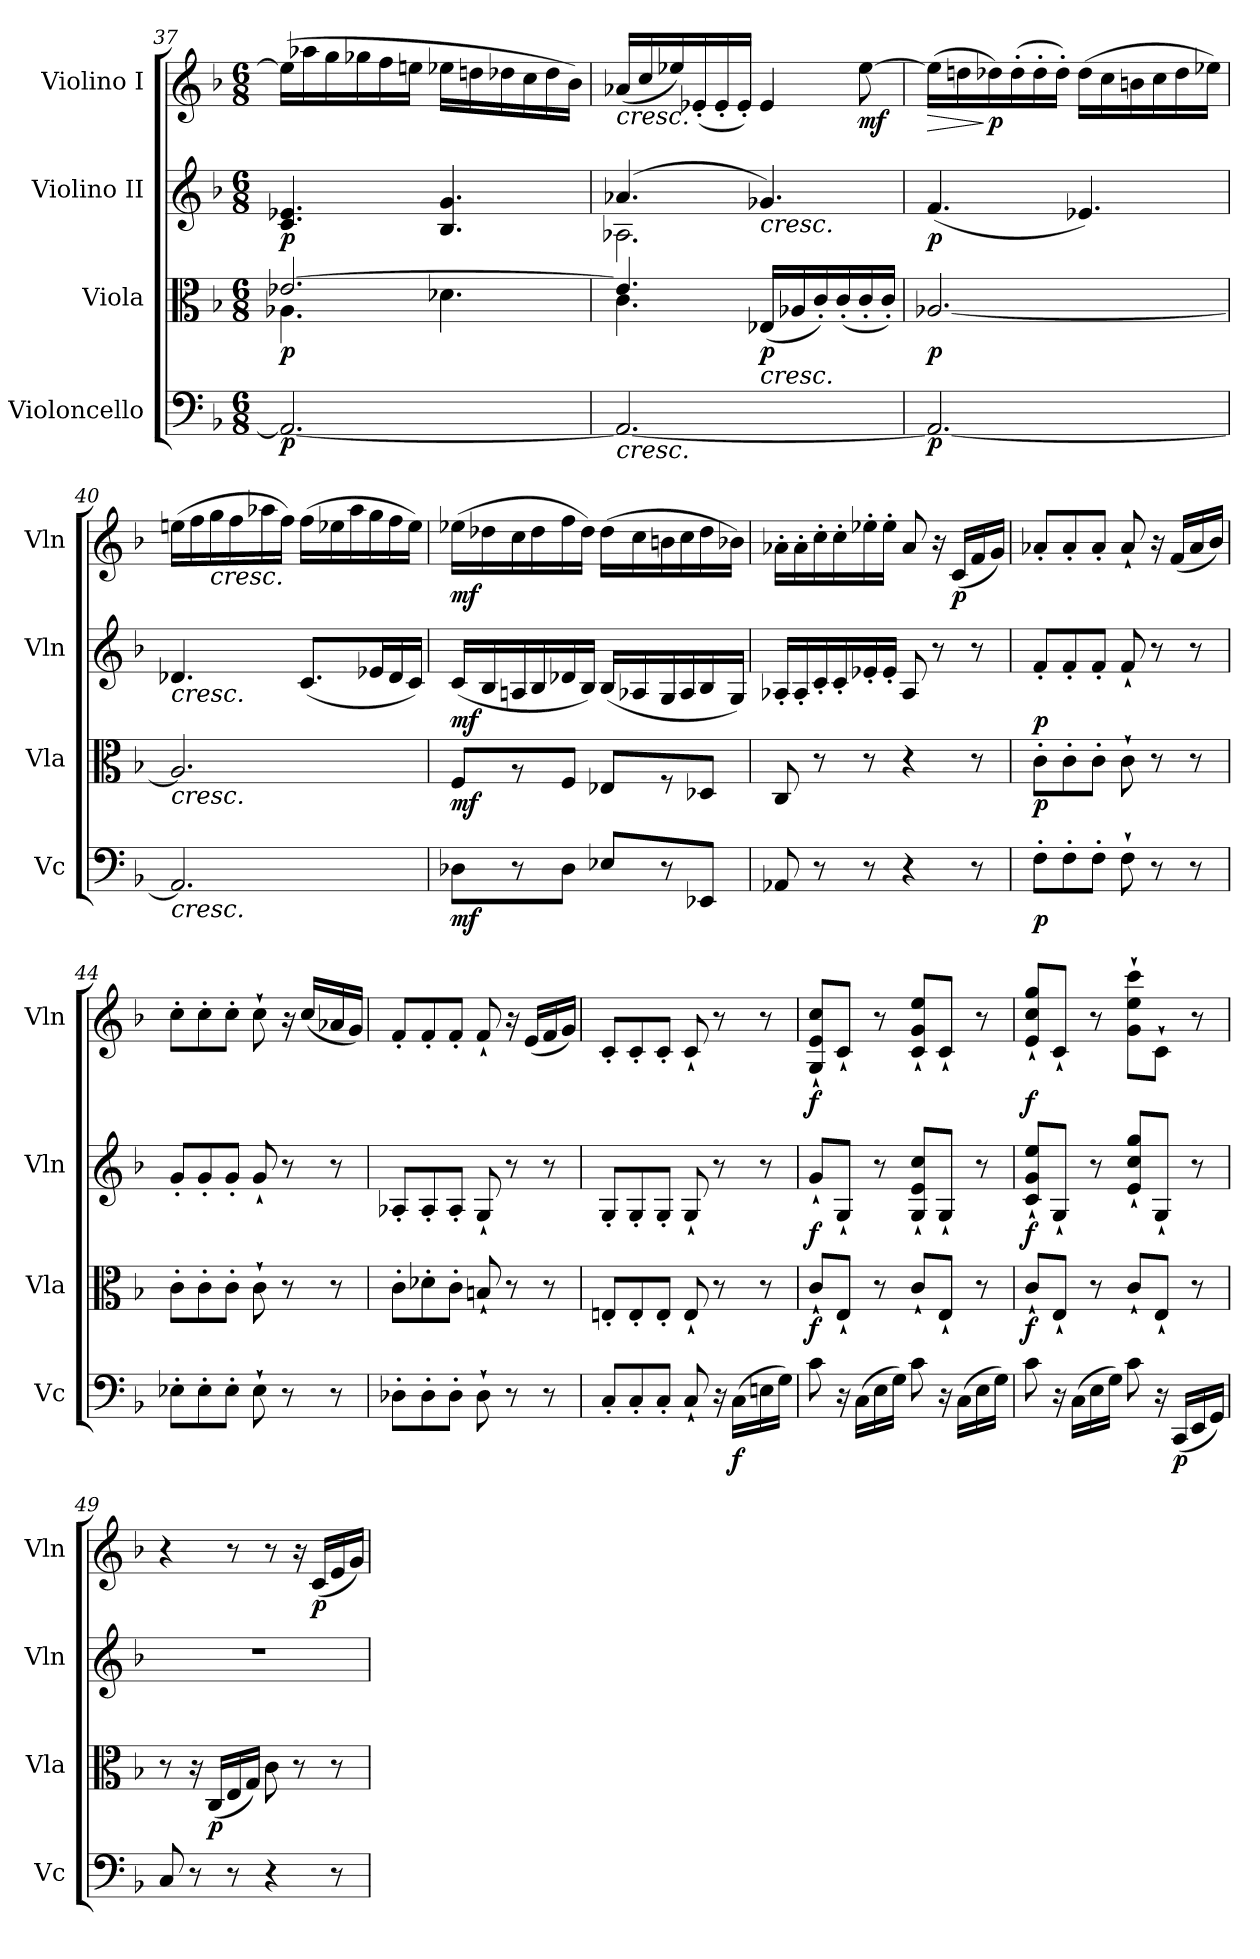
**kern	**dynam	**kern	**dynam	**kern	**dynam	**kern	**dynam
*part4	*part4	*part3	*part3	*part2	*part2	*part1	*part1
*staff4	*staff4	*staff3	*staff3	*staff2	*staff2	*staff1	*staff1
*I"Violoncello	*	*I"Viola	*	*I"Violino II	*	*I"Violino I	*
*I'Vc	*	*I'Vla	*	*I'Vln	*	*I'Vln	*
*clefF4	*	*clefC3	*	*clefG2	*	*clefG2	*
*k[b-]	*	*k[b-]	*	*k[b-]	*	*k[b-]	*
*M6/8	*	*M6/8	*	*M6/8	*	*M6/8	*
=37	=37	=37	=37	=37	=37	=37	=37
*	*	*^	*	*	*	*	*
!	!LO:DY:b	!	!	!LO:DY:b	!	!LO:DY:b	!	!
2.AA-/_	p	[2.e-X/	4.A-X\	p	4.c/ 4.e-X/	p	(>16ee-\LL]	.
.	.	.	.	.	.	.	16aa-X\	.
.	.	.	.	.	.	.	16gg\	.
.	.	.	.	.	.	.	16gg-X\	.
.	.	.	.	.	.	.	16ff\	.
.	.	.	.	.	.	.	16een\JJ	.
.	.	.	4.d-X\	.	4.B-/ 4.g/	.	16ee-X\LL	.
.	.	.	.	.	.	.	16ddn\	.
.	.	.	.	.	.	.	16dd-X\	.
.	.	.	.	.	.	.	16cc\	.
.	.	.	.	.	.	.	16dd-\	.
.	.	.	.	.	.	.	16b-\JJ)	.
=38	=38	=38	=38	=38	=38	=38	=38	=38
*	*	*	*	*	*^	*	*	*
!	!	!	!	!	!	!	!	!LO:TX:b:i:t=cresc.	!
!LO:TX:b:i:t=cresc.	!	!	!	!	!	!	!	!	!
2.AA-/_	.	4.e-/]	4.c\	.	(>4.a-X/	2.A-X\	.	(<16a-X/LL	.
.	.	.	.	.	.	.	.	16cc/	.
.	.	.	.	.	.	.	.	16ee-X/)	.
.	.	.	.	.	.	.	.	(<16e-X'/	.
.	.	.	.	.	.	.	.	16e-'/	.
.	.	.	.	.	.	.	.	16e-'/JJ)	.
!	!	!	!	!	!LO:TX:b:i:t=cresc.	!	!	!	!
!	!	!LO:TX:b:i:t=cresc.	!	!	!	!	!	!	!
!	!	!	!	!LO:DY:b	!	!	!	!	!
.	.	(<16E-X/LL	4.ryy	p	4.g-X/)	.	.	4e-/	.
.	.	16A-X/	.	.	.	.	.	.	.
.	.	16c'/)	.	.	.	.	.	.	.
.	.	(<16c'/	.	.	.	.	.	.	.
!	!	!	!	!	!	!	!	!	!LO:DY:b
.	.	16c'/	.	.	.	.	.	[8ee-\	mf
.	.	16c'/JJ)	.	.	.	.	.	.	.
*	*	*v	*v	*	*	*	*	*	*
*	*	*	*	*v	*v	*	*	*
=39	=39	=39	=39	=39	=39	=39	=39
!	!LO:DY:b	!	!LO:DY:b	!	!LO:DY:b	!	!LO:HP:b
2.AA-/_	p	[2.A-X/	p	(<4.f/	p	(>16ee-\LL]	>
.	.	.	.	.	.	16ddn\	.
!	!	!	!	!	!	!	!LO:DY:n=1:b
.	.	.	.	.	.	16dd-X\)	] p
.	.	.	.	.	.	(>16dd-'\	.
.	.	.	.	.	.	16dd-'\	.
.	.	.	.	.	.	16dd-'\JJ)	.
.	.	.	.	4.e-X/)	.	(>16dd-\LL	.
.	.	.	.	.	.	16cc\	.
.	.	.	.	.	.	16bn\	.
.	.	.	.	.	.	16cc\	.
.	.	.	.	.	.	16dd-\	.
.	.	.	.	.	.	16ee-X\JJ)	.
!!LO:PB:g=z
=40	=40	=40	=40	=40	=40	=40	=40
!	!	!	!	!LO:TX:b:i:t=cresc.	!	!	!
!	!	!LO:TX:b:i:t=cresc.	!	!	!	!	!
!LO:TX:b:i:t=cresc.	!	!	!	!	!	!	!
2.AA-/]	.	2.A-/]	.	4.d-X/	.	(>16een\LL	.
.	.	.	.	.	.	16ff\	.
!	!	!	!	!	!	!LO:TX:b:i:t=cresc.	!
.	.	.	.	.	.	16gg\	.
.	.	.	.	.	.	16ff\	.
.	.	.	.	.	.	16aa-X\	.
.	.	.	.	.	.	16ff\JJ)	.
.	.	.	.	(<8.c/L	.	(>16ff\LL	.
.	.	.	.	.	.	16ee-X\	.
.	.	.	.	.	.	16aa-\	.
.	.	.	.	16e-X/L	.	16gg\	.
.	.	.	.	16d-/	.	16ff\	.
.	.	.	.	16c/JJ)	.	16ee-\JJ)	.
=41	=41	=41	=41	=41	=41	=41	=41
!	!LO:DY:b	!	!LO:DY:b	!	!LO:DY:b	!	!LO:DY:b
8D-X\L	mf	8F/L	mf	(<16c/LL	mf	(>16ee-X\LL	mf
.	.	.	.	16B-/	.	16dd-X\	.
8r	.	8rA	.	16An/	.	16cc\	.
.	.	.	.	16B-/	.	16dd-\	.
8D-\J	.	8F/J	.	16d-X/	.	16ff\	.
.	.	.	.	16B-/JJ)	.	16dd-\JJ)	.
8E-X/L	.	8E-X/L	.	(<16B-/LL	.	(>16dd-\LL	.
.	.	.	.	16A-X/	.	16cc\	.
8r	.	8rF	.	16G/	.	16bn\	.
.	.	.	.	16A-/	.	16cc\	.
8EE-X/J	.	8D-X/J	.	16B-/	.	16dd-\	.
.	.	.	.	16G/JJ)	.	16b-X\JJ)	.
=42	=42	=42	=42	=42	=42	=42	=42
8AA-X/	.	8C/	.	16A-X'/LL	.	16a-X'\LL	.
.	.	.	.	16A-'/	.	16a-'\	.
8r	.	8r	.	16c'/	.	16cc'\	.
.	.	.	.	16c'/	.	16cc'\	.
8r	.	8r	.	16e-X'/	.	16ee-X'\	.
.	.	.	.	16e-'/JJ	.	16ee-'\JJ	.
4r	.	4r	.	8A-/	.	8a-/	.
.	.	.	.	8r	.	16r	.
!	!	!	!	!	!	!	!LO:DY:b
.	.	.	.	.	.	(<16c/LL	p
8r	.	8r	.	8r	.	16f/	.
.	.	.	.	.	.	16g/JJ)	.
!!LO:LB:g=z
=43	=43	=43	=43	=43	=43	=43	=43
!	!LO:DY:b	!	!LO:DY:b	!	!LO:DY:b	!	!
8F'\L	p	8c'\L	p	8f'/L	p	8a-X'/L	.
8F'\	.	8c'\	.	8f'/	.	8a-'/	.
8F'\J	.	8c'\J	.	8f'/J	.	8a-'/J	.
8F`\	.	8c`\	.	8f`/	.	8a-`/	.
8r	.	8r	.	8r	.	16r	.
.	.	.	.	.	.	(<16f/LL	.
8r	.	8r	.	8r	.	16a-/	.
.	.	.	.	.	.	16b-/JJ)	.
=44	=44	=44	=44	=44	=44	=44	=44
8E-X'\L	.	8c'\L	.	8g'/L	.	8cc'\L	.
8E-'\	.	8c'\	.	8g'/	.	8cc'\	.
8E-'\J	.	8c'\J	.	8g'/J	.	8cc'\J	.
8E-`\	.	8c`\	.	8g`/	.	8cc`\	.
8r	.	8r	.	8r	.	16r	.
.	.	.	.	.	.	(<16cc/LL	.
8r	.	8r	.	8r	.	16a-X/	.
.	.	.	.	.	.	16g/JJ)	.
=45	=45	=45	=45	=45	=45	=45	=45
8D-X'\L	.	8c'\L	.	8A-X'/L	.	8f'/L	.
8D-'\	.	8d-X'\	.	8A-'/	.	8f'/	.
8D-'\J	.	8c'\J	.	8A-'/J	.	8f'/J	.
8D-`\	.	8Bn`/	.	8G`/	.	8f`/	.
8r	.	8r	.	8r	.	16r	.
.	.	.	.	.	.	(<16e/LL	.
8r	.	8r	.	8r	.	16f/	.
.	.	.	.	.	.	16g/JJ)	.
=46	=46	=46	=46	=46	=46	=46	=46
8C'/L	.	8En'/L	.	8G'/L	.	8c'/L	.
8C'/	.	8E'/	.	8G'/	.	8c'/	.
8C'/J	.	8E'/J	.	8G'/J	.	8c'/J	.
8C`/	.	8E`/	.	8G`/	.	8c`/	.
16r	.	8r	.	8r	.	8r	.
!	!LO:DY:b	!	!	!	!	!	!
(>16C\LL	f	.	.	.	.	.	.
16En\	.	8r	.	8r	.	8r	.
16G\JJ)	.	.	.	.	.	.	.
=47	=47	=47	=47	=47	=47	=47	=47
!	!	!	!LO:DY:b	!	!LO:DY:b	!	!LO:DY:b
8c\	.	8c`/L	f	8g`/L	f	8G/` 8e/` 8cc/`L	f
16r	.	8E`/J	.	8G`/J	.	8c`/J	.
(>16C\LL	.	.	.	.	.	.	.
16E\	.	8r	.	8r	.	8r	.
16G\JJ)	.	.	.	.	.	.	.
8c\	.	8c`/L	.	8G/` 8e/` 8cc/`L	.	8c/` 8g/` 8ee/`L	.
16r	.	8E`/J	.	8G`/J	.	8c`/J	.
(>16C\LL	.	.	.	.	.	.	.
16E\	.	8r	.	8r	.	8r	.
16G\JJ)	.	.	.	.	.	.	.
!!LO:LB:g=z
=48	=48	=48	=48	=48	=48	=48	=48
!	!	!	!LO:DY:b	!	!LO:DY:b	!	!LO:DY:b
8c\	.	8c`/L	f	8c/` 8g/` 8ee/`L	f	8e/` 8cc/` 8gg/`L	f
16r	.	8E`/J	.	8G`/J	.	8c`/J	.
(>16C\LL	.	.	.	.	.	.	.
16E\	.	8r	.	8r	.	8r	.
16G\JJ)	.	.	.	.	.	.	.
8c\	.	8c`/L	.	8e/` 8cc/` 8gg/`L	.	8g\` 8ee\` 8ccc\`L	.
16r	.	8E`/J	.	8G`/J	.	8c`\J	.
!	!LO:DY:b	!	!	!	!	!	!
(<16CC/LL	p	.	.	.	.	.	.
16EE/	.	8r	.	8r	.	8r	.
16GG/JJ)	.	.	.	.	.	.	.
=49	=49	=49	=49	=49	=49	=49	=49
8C/	.	8r	.	2.r	.	4r	.
8r	.	16r	.	.	.	.	.
!	!	!	!LO:DY:b	!	!	!	!
.	.	(<16C/LL	p	.	.	.	.
8r	.	16E/	.	.	.	8r	.
.	.	16G/JJ)	.	.	.	.	.
4r	.	8c\	.	.	.	8r	.
.	.	8r	.	.	.	16r	.
!	!	!	!	!	!	!	!LO:DY:b
.	.	.	.	.	.	(<16c/LL	p
8r	.	8r	.	.	.	16e/	.
.	.	.	.	.	.	16g/JJ)	.
=	=	=	=	=	=	=	=
*-	*-	*-	*-	*-	*-	*-	*-
